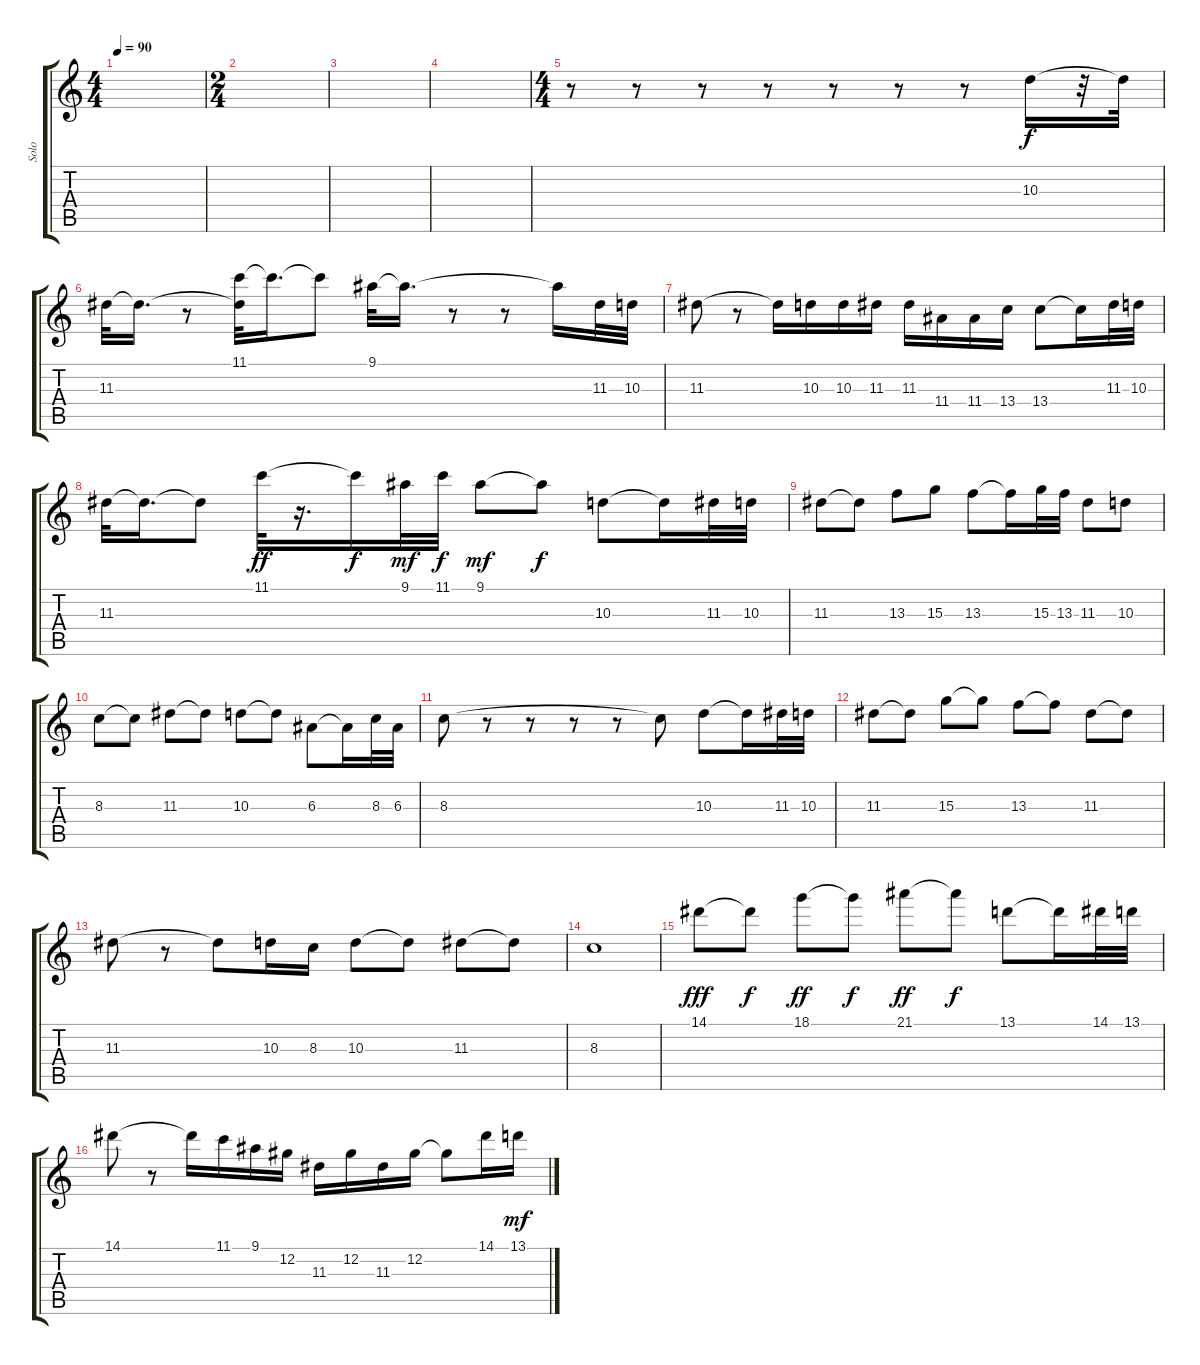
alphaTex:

\track ("Solo" "Solo") {instrument overdrivenguitar}
\staff {score tabs}
\tuning (Db4 Ab3 E3 B2 Gb2 B1) {hide}
\ts (4 4)
\tempo 90
\clef g2
\ks c
|
\ts (2 4)
|
|
|
\ts (4 4)
r.8 r.8 r.8 r.8 r.8 r.8 r.8 10.3.16 r.32 10.3{t}.32 |
11.3.32 11.3{t}.16{d} r.8 (11.1 11.3{t}).32 11.1{t}.16{d} 11.1{t}.8 9.1.32 9.1{t}.16{d} r.8 r.8 9.1{t}.16 11.3.32 10.3.32 |
11.3.8 r.8 11.3{t}.16 10.3.16 10.3.16 11.3.16 11.3.16 11.4.16 11.4.16 13.4.16 13.4.8 13.4{t}.16 11.3.32 10.3.32 |
11.3.32 11.3{t}.16{d} 11.3{t}.8 11.1.32{dy ff} r.16{d} 11.1{t}.16{dy f} 9.1.32{dy mf} 11.1.32{dy f} 9.1.8{dy mf} 9.1{t}.8{dy f} 10.3.8 10.3{t}.16 11.3.32 10.3.32 |
11.3.8 11.3{t}.8 13.3.8 15.3.8 13.3.8 13.3{t}.16 15.3.32 13.3.32 11.3.8 10.3.8 |
8.3.8 8.3{t}.8 11.3.8 11.3{t}.8 10.3.8 10.3{t}.8 6.3.8 6.3{t}.16 8.3.32 6.3.32 |
8.3.8 r.8 r.8 r.8 r.8 8.3{t}.8 10.3.8 10.3{t}.16 11.3.32 10.3.32 |
11.3.8 11.3{t}.8 15.3.8 15.3{t}.8 13.3.8 13.3{t}.8 11.3.8 11.3{t}.8 |
11.3.8 r.8 11.3{t}.8 10.3.16 8.3.16 10.3.8 10.3{t}.8 11.3.8 11.3{t}.8 |
8.3.1 |
14.1.8{dy fff} 14.1{t}.8{dy f} 18.1.8{dy ff} 18.1{t}.8{dy f} 21.1.8{dy ff} 21.1{t}.8{dy f} 13.1.8 13.1{t}.16 14.1.32 13.1.32 |
14.1.8 r.8 14.1{t}.16 11.1.16 9.1.16 12.2.16 11.3.16 12.2.16 11.3.16 12.2.16 12.2{t}.8 14.1.16 13.1.16{dy mf}
